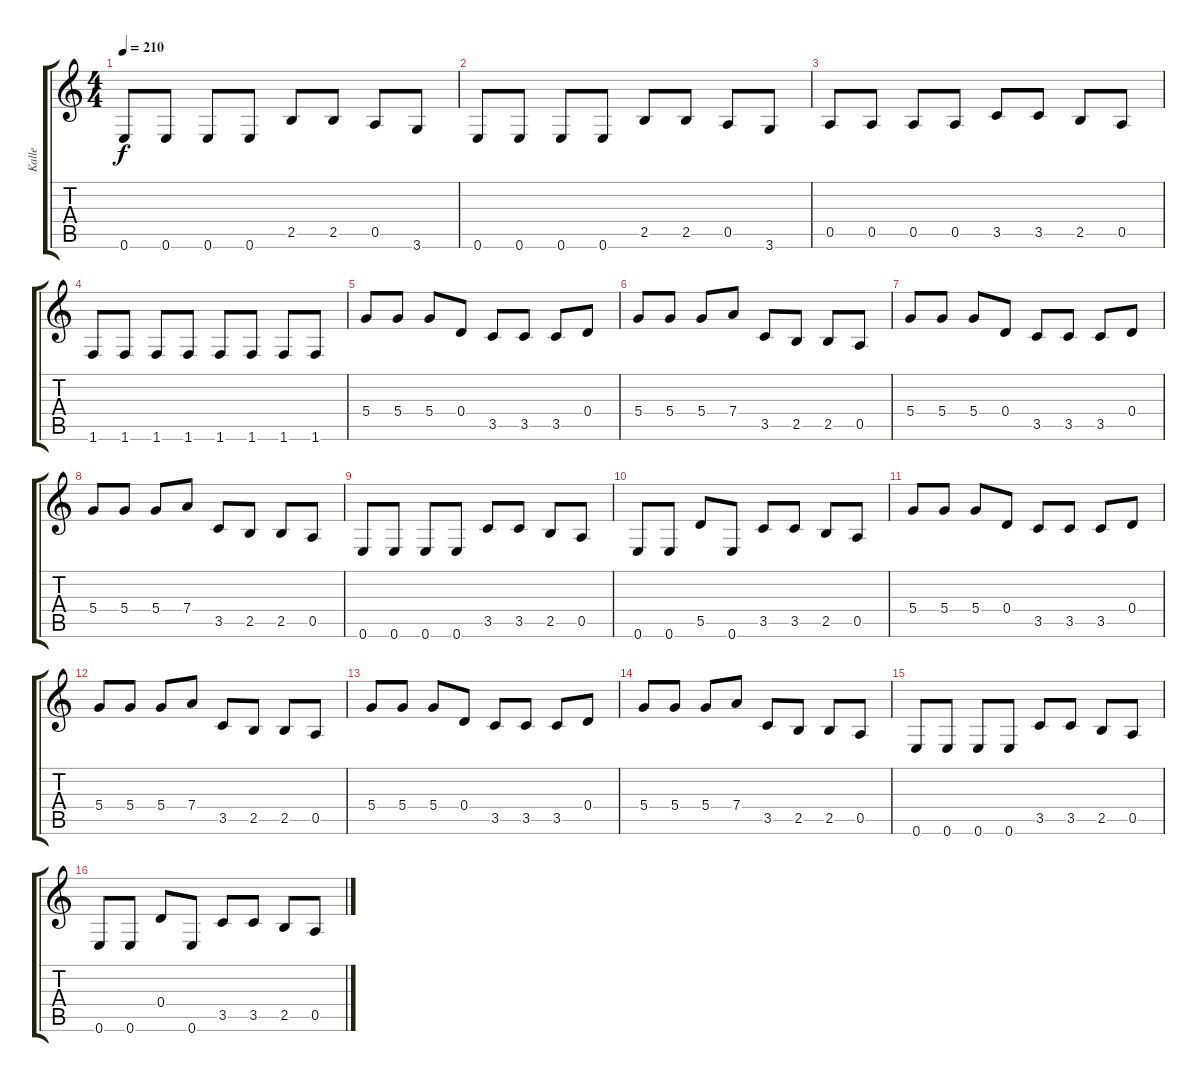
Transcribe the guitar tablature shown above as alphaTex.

\track ("Kalle" "Kalle") {instrument distortionguitar}
\staff {score tabs}
\tuning (E4 B3 G3 D3 A2 E2) {hide}
\ts (4 4)
\tempo 210
\clef g2
\ks c
0.6.8{dy f} 0.6.8 0.6.8 0.6.8 2.5.8 2.5.8 0.5.8 3.6.8 |
0.6.8 0.6.8 0.6.8 0.6.8 2.5.8 2.5.8 0.5.8 3.6.8 |
0.5.8 0.5.8 0.5.8 0.5.8 3.5.8 3.5.8 2.5.8 0.5.8 |
1.6.8 1.6.8 1.6.8 1.6.8 1.6.8 1.6.8 1.6.8 1.6.8 |
5.4.8 5.4.8 5.4.8 0.4.8 3.5.8 3.5.8 3.5.8 0.4.8 |
5.4.8 5.4.8 5.4.8 7.4.8 3.5.8 2.5.8 2.5.8 0.5.8 |
5.4.8 5.4.8 5.4.8 0.4.8 3.5.8 3.5.8 3.5.8 0.4.8 |
5.4.8 5.4.8 5.4.8 7.4.8 3.5.8 2.5.8 2.5.8 0.5.8 |
0.6.8 0.6.8 0.6.8 0.6.8 3.5.8 3.5.8 2.5.8 0.5.8 |
0.6.8 0.6.8 5.5.8 0.6.8 3.5.8 3.5.8 2.5.8 0.5.8 |
5.4.8 5.4.8 5.4.8 0.4.8 3.5.8 3.5.8 3.5.8 0.4.8 |
5.4.8 5.4.8 5.4.8 7.4.8 3.5.8 2.5.8 2.5.8 0.5.8 |
5.4.8 5.4.8 5.4.8 0.4.8 3.5.8 3.5.8 3.5.8 0.4.8 |
5.4.8 5.4.8 5.4.8 7.4.8 3.5.8 2.5.8 2.5.8 0.5.8 |
0.6.8 0.6.8 0.6.8 0.6.8 3.5.8 3.5.8 2.5.8 0.5.8 |
0.6.8 0.6.8 0.4.8 0.6.8 3.5.8 3.5.8 2.5.8 0.5.8
